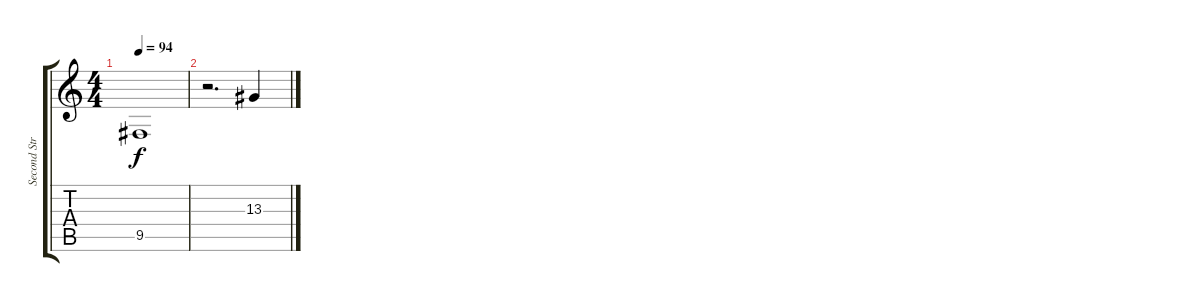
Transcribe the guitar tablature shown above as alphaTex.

\track ("Second Strings " "Second Str") {instrument stringensemble1}
\staff {score tabs}
\tuning (E4 B3 G3 D3 A2 E2) {hide}
\ts (4 4)
\tempo 94
\clef g2
\ks c
9.5.1{dy f} |
r.2{d} 13.3.4
